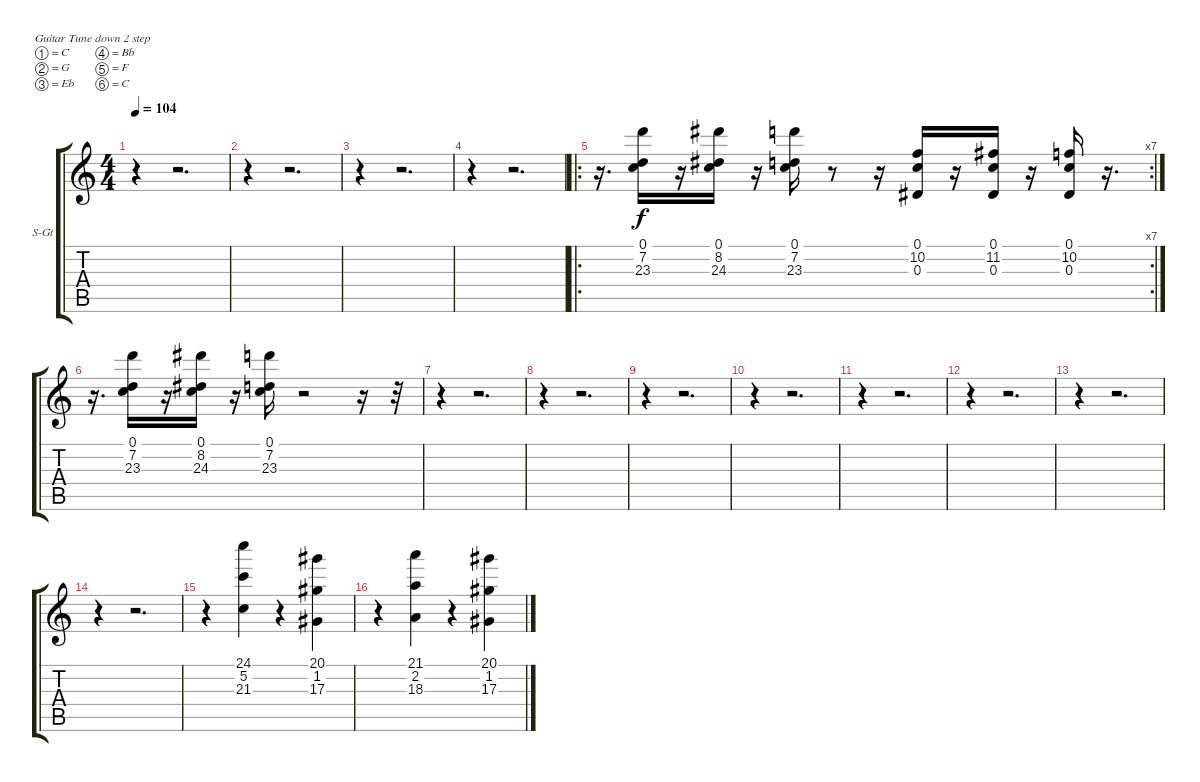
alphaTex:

\bracketExtendMode groupsimilarinstruments
\firstSystemTrackNameOrientation horizontal
\otherSystemsTrackNameOrientation horizontal
\track ("Keyboard" "S-Gt") {instrument churchorgan}
\staff {score tabs}
\tuning (C4 G3 Eb3 Bb2 F2 C2)
\displaytranspose 12
\ts (4 4)
\tempo 104
\clef g2
\ks c
r.4{dy f} r.2{d} |
r.4 r.2{d} |
r.4 r.2{d} |
r.4 r.2{d} |
\ro
\rc 7
r.16{d} (0.1 7.2 23.3).16 r.16 (0.1 8.2 24.3).16 r.16 (0.1 7.2 23.3).16 r.8 r.16 (0.1 10.2 0.3).16 r.16 (0.1 11.2 0.3).16 r.16 (0.1 10.2 0.3).16 r.16{d} |
r.16{d} (0.1 7.2 23.3).16 r.16 (0.1 8.2 24.3).16 r.16 (0.1 7.2 23.3).16 r.2 r.16 r.32 |
r.4 r.2{d} |
r.4 r.2{d} |
r.4 r.2{d} |
r.4 r.2{d} |
r.4 r.2{d} |
r.4 r.2{d} |
r.4 r.2{d} |
r.4 r.2{d} |
r.4 (24.1 5.2 21.3).4 r.4 (20.1 1.2 17.3).4 |
r.4 (21.1 2.2 18.3).4 r.4 (20.1 1.2 17.3).4
